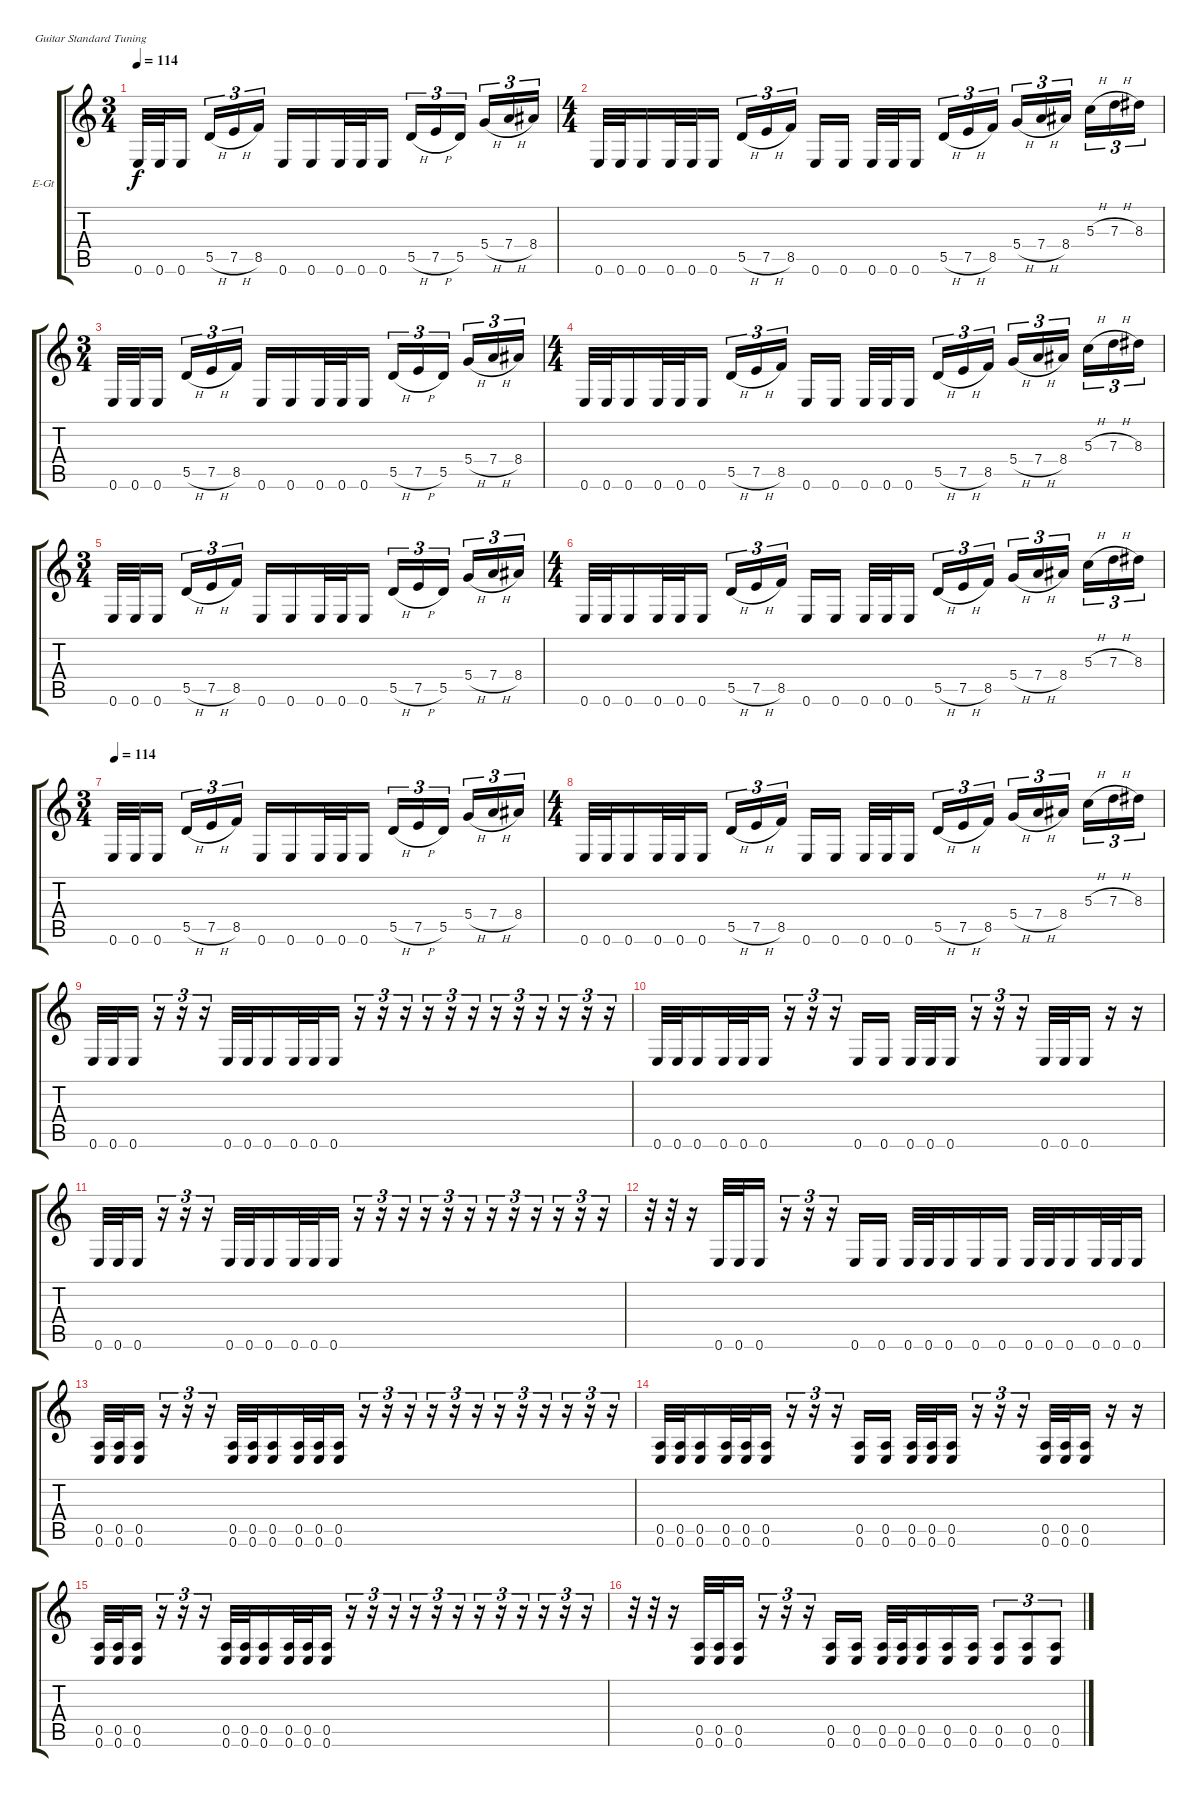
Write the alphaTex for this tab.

\defaultSystemsLayout 4
\bracketExtendMode groupsimilarinstruments
\firstSystemTrackNameOrientation horizontal
\otherSystemsTrackNameOrientation horizontal
\track ("Distortion" "E-Gt") {instrument distortionguitar}
\staff {score tabs}
\tuning (E4 B3 G3 D3 A2 E2)
\ts (3 4)
\tempo 114
\clef g2
\ks c
0.6.32{dy f} 0.6.32 0.6.16 5.5{h}.16{tu (3 2)} 7.5{h}.16{tu (3 2)} 8.5.16{tu (3 2)} 0.6.16 0.6.16 0.6.32 0.6.32 0.6.16 5.5{h}.16{tu (3 2)} 7.5{h}.16{tu (3 2)} 5.5.16{tu (3 2)} 5.4{h}.16{tu (3 2)} 7.4{h}.16{tu (3 2)} 8.4.16{tu (3 2)} |
\ts (4 4)
0.6.32 0.6.32 0.6.16 0.6.32 0.6.32 0.6.16 5.5{h}.16{tu (3 2)} 7.5{h}.16{tu (3 2)} 8.5.16{tu (3 2)} 0.6.16 0.6.16 0.6.32 0.6.32 0.6.16 5.5{h}.16{tu (3 2)} 7.5{h}.16{tu (3 2)} 8.5.16{tu (3 2)} 5.4{h}.16{tu (3 2)} 7.4{h}.16{tu (3 2)} 8.4.16{tu (3 2)} 5.3{h}.16{tu (3 2)} 7.3{h}.16{tu (3 2)} 8.3.16{tu (3 2)} |
\ts (3 4)
0.6.32 0.6.32 0.6.16 5.5{h}.16{tu (3 2)} 7.5{h}.16{tu (3 2)} 8.5.16{tu (3 2)} 0.6.16 0.6.16 0.6.32 0.6.32 0.6.16 5.5{h}.16{tu (3 2)} 7.5{h}.16{tu (3 2)} 5.5.16{tu (3 2)} 5.4{h}.16{tu (3 2)} 7.4{h}.16{tu (3 2)} 8.4.16{tu (3 2)} |
\ts (4 4)
0.6.32 0.6.32 0.6.16 0.6.32 0.6.32 0.6.16 5.5{h}.16{tu (3 2)} 7.5{h}.16{tu (3 2)} 8.5.16{tu (3 2)} 0.6.16 0.6.16 0.6.32 0.6.32 0.6.16 5.5{h}.16{tu (3 2)} 7.5{h}.16{tu (3 2)} 8.5.16{tu (3 2)} 5.4{h}.16{tu (3 2)} 7.4{h}.16{tu (3 2)} 8.4.16{tu (3 2)} 5.3{h}.16{tu (3 2)} 7.3{h}.16{tu (3 2)} 8.3.16{tu (3 2)} |
\ts (3 4)
0.6.32 0.6.32 0.6.16 5.5{h}.16{tu (3 2)} 7.5{h}.16{tu (3 2)} 8.5.16{tu (3 2)} 0.6.16 0.6.16 0.6.32 0.6.32 0.6.16 5.5{h}.16{tu (3 2)} 7.5{h}.16{tu (3 2)} 5.5.16{tu (3 2)} 5.4{h}.16{tu (3 2)} 7.4{h}.16{tu (3 2)} 8.4.16{tu (3 2)} |
\ts (4 4)
0.6.32 0.6.32 0.6.16 0.6.32 0.6.32 0.6.16 5.5{h}.16{tu (3 2)} 7.5{h}.16{tu (3 2)} 8.5.16{tu (3 2)} 0.6.16 0.6.16 0.6.32 0.6.32 0.6.16 5.5{h}.16{tu (3 2)} 7.5{h}.16{tu (3 2)} 8.5.16{tu (3 2)} 5.4{h}.16{tu (3 2)} 7.4{h}.16{tu (3 2)} 8.4.16{tu (3 2)} 5.3{h}.16{tu (3 2)} 7.3{h}.16{tu (3 2)} 8.3.16{tu (3 2)} |
\ts (3 4)
\tempo (114 0.00625)
0.6.32 0.6.32 0.6.16 5.5{h}.16{tu (3 2)} 7.5{h}.16{tu (3 2)} 8.5.16{tu (3 2)} 0.6.16 0.6.16 0.6.32 0.6.32 0.6.16 5.5{h}.16{tu (3 2)} 7.5{h}.16{tu (3 2)} 5.5.16{tu (3 2)} 5.4{h}.16{tu (3 2)} 7.4{h}.16{tu (3 2)} 8.4.16{tu (3 2)} |
\ts (4 4)
0.6.32 0.6.32 0.6.16 0.6.32 0.6.32 0.6.16 5.5{h}.16{tu (3 2)} 7.5{h}.16{tu (3 2)} 8.5.16{tu (3 2)} 0.6.16 0.6.16 0.6.32 0.6.32 0.6.16 5.5{h}.16{tu (3 2)} 7.5{h}.16{tu (3 2)} 8.5.16{tu (3 2)} 5.4{h}.16{tu (3 2)} 7.4{h}.16{tu (3 2)} 8.4.16{tu (3 2)} 5.3{h}.16{tu (3 2)} 7.3{h}.16{tu (3 2)} 8.3.16{tu (3 2)} |
0.6.32 0.6.32 0.6.16 r.16{tu (3 2)} r.16{tu (3 2)} r.16{tu (3 2)} 0.6.32 0.6.32 0.6.16 0.6.32 0.6.32 0.6.16 r.16{tu (3 2)} r.16{tu (3 2)} r.16{tu (3 2)} r.16{tu (3 2)} r.16{tu (3 2)} r.16{tu (3 2)} r.16{tu (3 2)} r.16{tu (3 2)} r.16{tu (3 2)} r.16{tu (3 2)} r.16{tu (3 2)} r.16{tu (3 2)} |
0.6.32 0.6.32 0.6.16 0.6.32 0.6.32 0.6.16 r.16{tu (3 2)} r.16{tu (3 2)} r.16{tu (3 2)} 0.6.16 0.6.16 0.6.32 0.6.32 0.6.16 r.16{tu (3 2)} r.16{tu (3 2)} r.16{tu (3 2)} 0.6.32 0.6.32 0.6.16 r.16 r.16 |
0.6.32 0.6.32 0.6.16 r.16{tu (3 2)} r.16{tu (3 2)} r.16{tu (3 2)} 0.6.32 0.6.32 0.6.16 0.6.32 0.6.32 0.6.16 r.16{tu (3 2)} r.16{tu (3 2)} r.16{tu (3 2)} r.16{tu (3 2)} r.16{tu (3 2)} r.16{tu (3 2)} r.16{tu (3 2)} r.16{tu (3 2)} r.16{tu (3 2)} r.16{tu (3 2)} r.16{tu (3 2)} r.16{tu (3 2)} |
\scale
0.613807 r.32 r.32 r.16 0.6.32 0.6.32 0.6.16 r.16{tu (3 2)} r.16{tu (3 2)} r.16{tu (3 2)} 0.6.16 0.6.16 0.6.32 0.6.32 0.6.16 0.6.16 0.6.16 0.6.32 0.6.32 0.6.16 0.6.32 0.6.32 0.6.16 |
(0.5 0.6).32 (0.5 0.6).32 (0.5 0.6).16 r.16{tu (3 2)} r.16{tu (3 2)} r.16{tu (3 2)} (0.5 0.6).32 (0.5 0.6).32 (0.5 0.6).16 (0.5 0.6).32 (0.5 0.6).32 (0.5 0.6).16 r.16{tu (3 2)} r.16{tu (3 2)} r.16{tu (3 2)} r.16{tu (3 2)} r.16{tu (3 2)} r.16{tu (3 2)} r.16{tu (3 2)} r.16{tu (3 2)} r.16{tu (3 2)} r.16{tu (3 2)} r.16{tu (3 2)} r.16{tu (3 2)} |
(0.5 0.6).32 (0.5 0.6).32 (0.5 0.6).16 (0.5 0.6).32 (0.5 0.6).32 (0.5 0.6).16 r.16{tu (3 2)} r.16{tu (3 2)} r.16{tu (3 2)} (0.5 0.6).16 (0.5 0.6).16 (0.5 0.6).32 (0.5 0.6).32 (0.5 0.6).16 r.16{tu (3 2)} r.16{tu (3 2)} r.16{tu (3 2)} (0.5 0.6).32 (0.5 0.6).32 (0.5 0.6).16 r.16 r.16 |
(0.5 0.6).32 (0.5 0.6).32 (0.5 0.6).16 r.16{tu (3 2)} r.16{tu (3 2)} r.16{tu (3 2)} (0.5 0.6).32 (0.5 0.6).32 (0.5 0.6).16 (0.5 0.6).32 (0.5 0.6).32 (0.5 0.6).16 r.16{tu (3 2)} r.16{tu (3 2)} r.16{tu (3 2)} r.16{tu (3 2)} r.16{tu (3 2)} r.16{tu (3 2)} r.16{tu (3 2)} r.16{tu (3 2)} r.16{tu (3 2)} r.16{tu (3 2)} r.16{tu (3 2)} r.16{tu (3 2)} |
r.32 r.32 r.16 (0.5 0.6).32 (0.5 0.6).32 (0.5 0.6).16 r.16{tu (3 2)} r.16{tu (3 2)} r.16{tu (3 2)} (0.5 0.6).16 (0.5 0.6).16 (0.5 0.6).32 (0.5 0.6).32 (0.5 0.6).16 (0.5 0.6).16 (0.5 0.6).16 (0.5 0.6).8{tu (3 2)} (0.5 0.6).8{tu (3 2)} (0.5 0.6).8{tu (3 2)}
